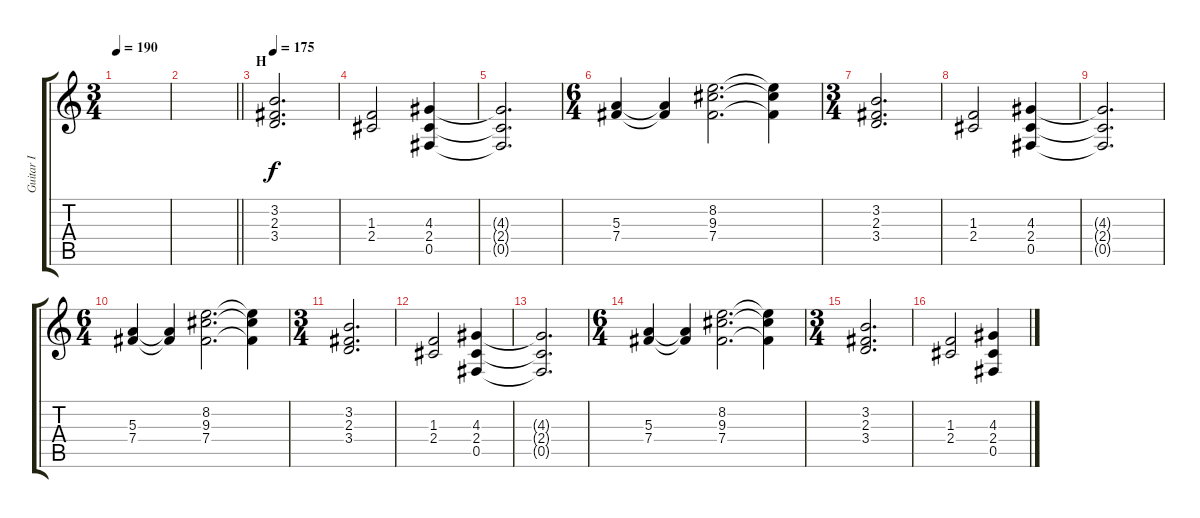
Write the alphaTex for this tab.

\track ("Guitar I" "Guitar I") {instrument overdrivenguitar}
\staff {score tabs}
\tuning (Db4 Ab3 E3 B2 Gb2 B1) {hide}
\ts (3 4)
\tempo 190
\clef g2
\ks c
|
\barLineRight lightlight
|
\section ("" "H")
\tempo 175
(3.2 2.3 3.4).2{d instrument overdrivenguitar} |
(1.3 2.4).2 (4.3 2.4 0.5).4 |
(4.3{t} 2.4{t} 0.5{t}).2{d} |
\ts (6 4)
(5.3 7.4).4 (5.3{t} 7.4{t}).4 (8.2 9.3 7.4).2{d} (8.2{t} 9.3{t} 7.4{t}).4 |
\ts (3 4)
(3.2 2.3 3.4).2{d} |
(1.3 2.4).2 (4.3 2.4 0.5).4 |
(4.3{t} 2.4{t} 0.5{t}).2{d} |
\ts (6 4)
(5.3 7.4).4 (5.3{t} 7.4{t}).4 (8.2 9.3 7.4).2{d} (8.2{t} 9.3{t} 7.4{t}).4 |
\ts (3 4)
(3.2 2.3 3.4).2{d} |
(1.3 2.4).2 (4.3 2.4 0.5).4 |
(4.3{t} 2.4{t} 0.5{t}).2{d} |
\ts (6 4)
(5.3 7.4).4 (5.3{t} 7.4{t}).4 (8.2 9.3 7.4).2{d} (8.2{t} 9.3{t} 7.4{t}).4 |
\ts (3 4)
(3.2 2.3 3.4).2{d} |
(1.3 2.4).2 (4.3 2.4 0.5).4
